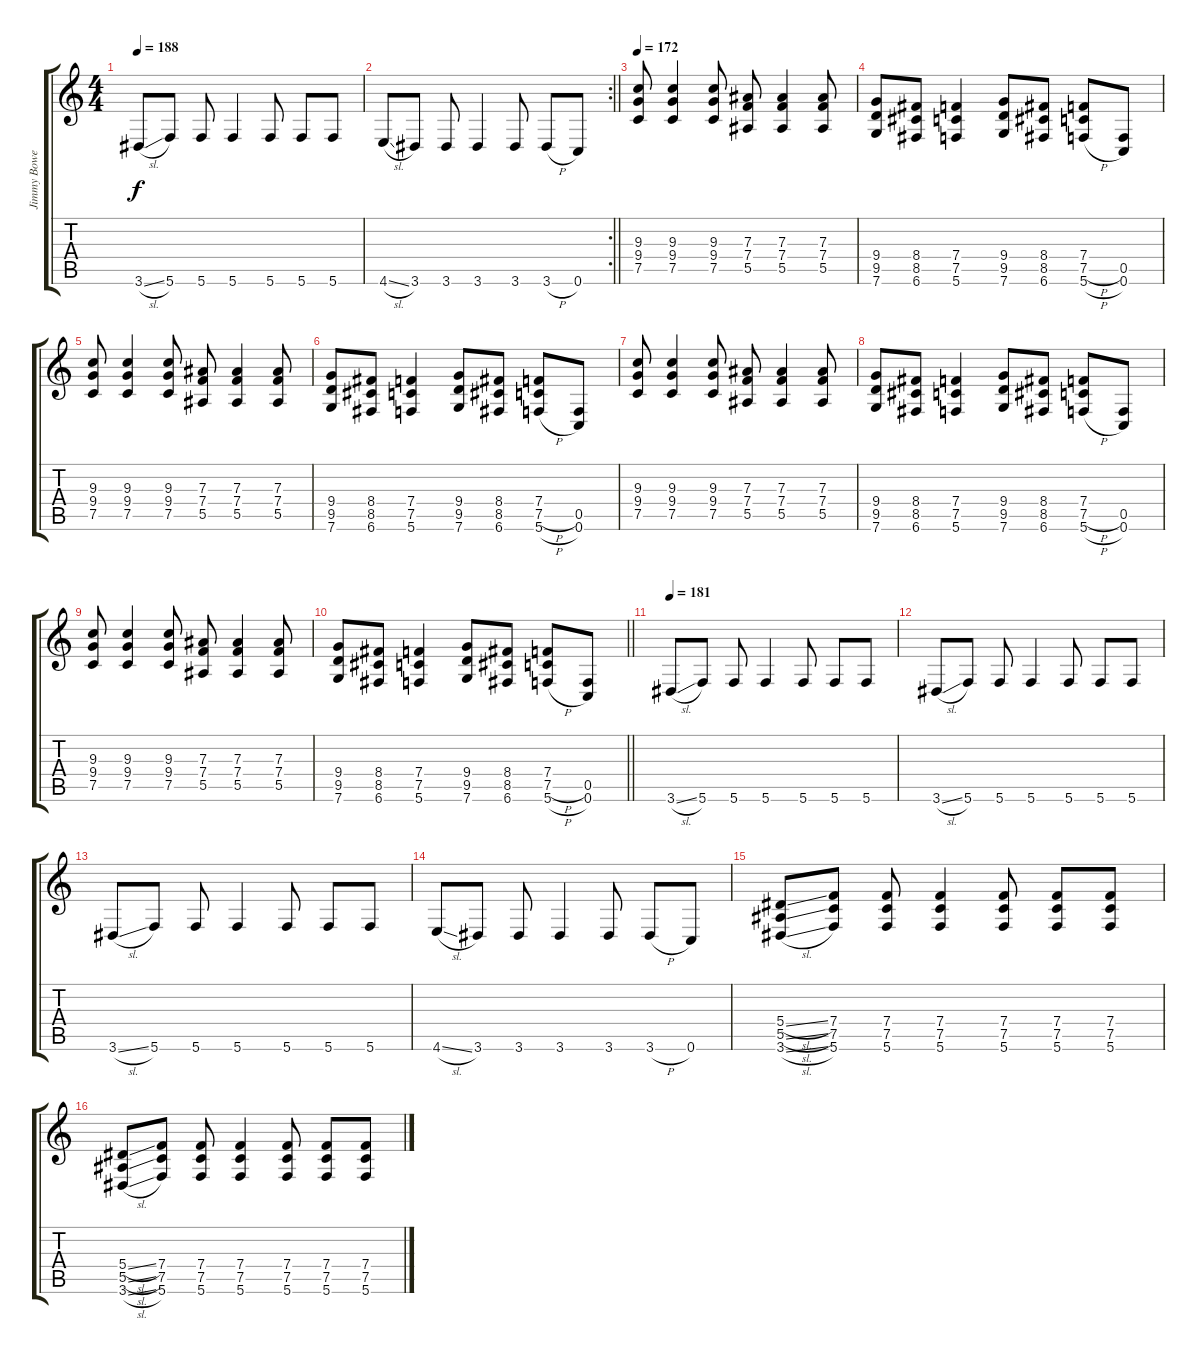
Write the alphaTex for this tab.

\track ("Jimmy Bower" "Jimmy Bowe") {instrument distortionguitar}
\staff {score tabs}
\tuning (C4 G3 Eb3 Bb2 F2 C2) {hide}
\ts (4 4)
\tempo 188
\clef g2
\ks c
3.6{sl}.8{dy f} 5.6.8 5.6.8 5.6.4 5.6.8 5.6.8 5.6.8 |
\rc 2
\barLineRight lightlight
4.6{sl}.8 3.6.8 3.6.8 3.6.4 3.6.8 3.6{h}.8 0.6.8 |
\section ("" "")
\tempo 172
(9.3 9.4 7.5).8 (9.3 9.4 7.5).4 (9.3 9.4 7.5).8 (7.3 7.4 5.5).8 (7.3 7.4 5.5).4 (7.3 7.4 5.5).8 |
(9.4 9.5 7.6).8 (8.4 8.5 6.6).8 (7.4 7.5 5.6).4 (9.4 9.5 7.6).8 (8.4 8.5 6.6).8 (7.4 7.5{h} 5.6{h}).8 (0.5 0.6).8 |
(9.3 9.4 7.5).8 (9.3 9.4 7.5).4 (9.3 9.4 7.5).8 (7.3 7.4 5.5).8 (7.3 7.4 5.5).4 (7.3 7.4 5.5).8 |
(9.4 9.5 7.6).8 (8.4 8.5 6.6).8 (7.4 7.5 5.6).4 (9.4 9.5 7.6).8 (8.4 8.5 6.6).8 (7.4 7.5{h} 5.6{h}).8 (0.5 0.6).8 |
(9.3 9.4 7.5).8 (9.3 9.4 7.5).4 (9.3 9.4 7.5).8 (7.3 7.4 5.5).8 (7.3 7.4 5.5).4 (7.3 7.4 5.5).8 |
(9.4 9.5 7.6).8 (8.4 8.5 6.6).8 (7.4 7.5 5.6).4 (9.4 9.5 7.6).8 (8.4 8.5 6.6).8 (7.4 7.5{h} 5.6{h}).8 (0.5 0.6).8 |
(9.3 9.4 7.5).8 (9.3 9.4 7.5).4 (9.3 9.4 7.5).8 (7.3 7.4 5.5).8 (7.3 7.4 5.5).4 (7.3 7.4 5.5).8 |
\barLineRight lightlight
(9.4 9.5 7.6).8 (8.4 8.5 6.6).8 (7.4 7.5 5.6).4 (9.4 9.5 7.6).8 (8.4 8.5 6.6).8 (7.4 7.5{h} 5.6{h}).8 (0.5 0.6).8 |
\section ("" "")
\tempo 181
3.6{sl}.8 5.6.8 5.6.8 5.6.4 5.6.8 5.6.8 5.6.8 |
3.6{sl}.8 5.6.8 5.6.8 5.6.4 5.6.8 5.6.8 5.6.8 |
3.6{sl}.8 5.6.8 5.6.8 5.6.4 5.6.8 5.6.8 5.6.8 |
4.6{sl}.8 3.6.8 3.6.8 3.6.4 3.6.8 3.6{h}.8 0.6.8 |
(5.4{sl} 5.5{sl} 3.6{sl}).8 (7.4 7.5 5.6).8 (7.4 7.5 5.6).8 (7.4 7.5 5.6).4 (7.4 7.5 5.6).8 (7.4 7.5 5.6).8 (7.4 7.5 5.6).8 |
(5.4{sl} 5.5{sl} 3.6{sl}).8 (7.4 7.5 5.6).8 (7.4 7.5 5.6).8 (7.4 7.5 5.6).4 (7.4 7.5 5.6).8 (7.4 7.5 5.6).8 (7.4 7.5 5.6).8
